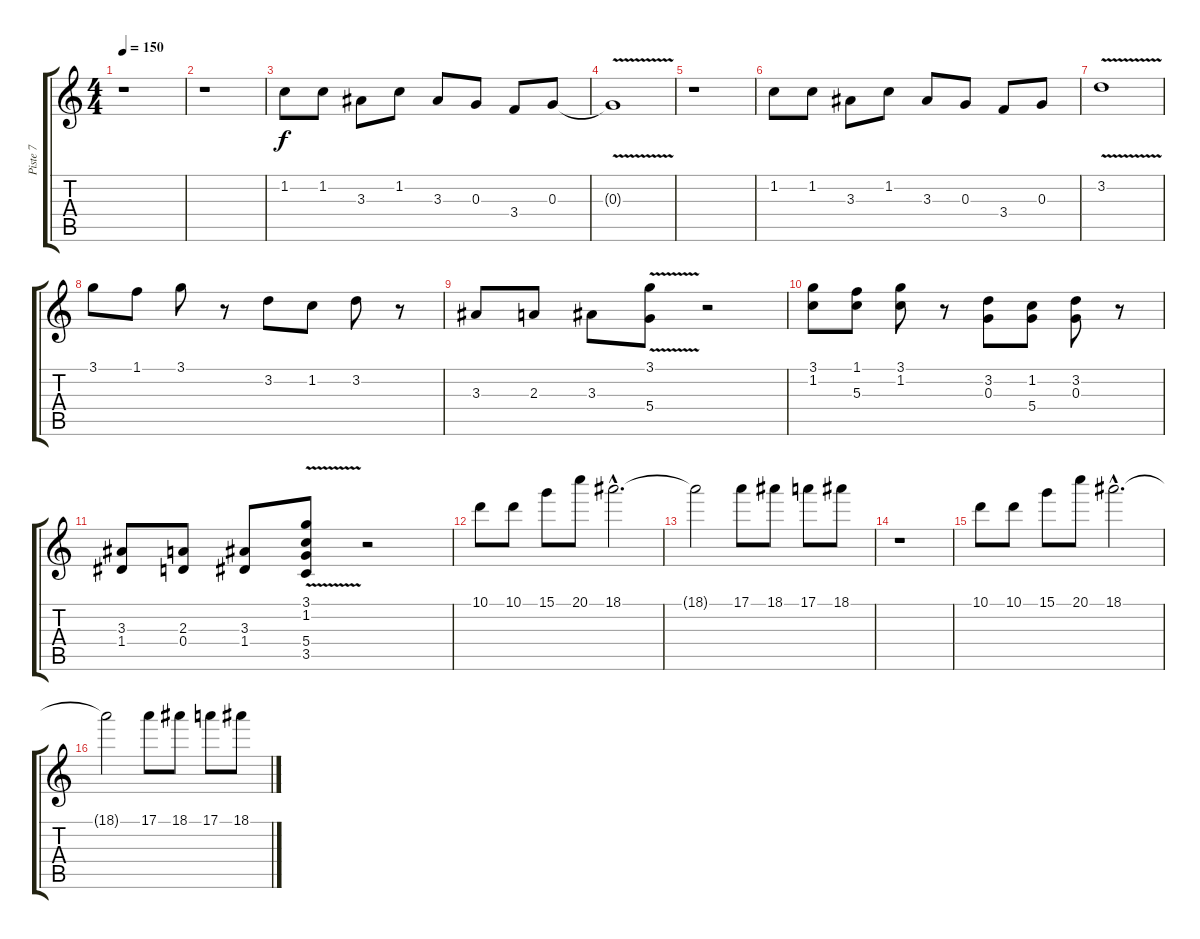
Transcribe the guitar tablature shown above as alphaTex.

\track ("Piste 7" "Piste 7") {instrument distortionguitar}
\staff {score tabs}
\tuning (E4 B3 G3 D3 A2 E2) {hide}
\ts (4 4)
\tempo 150
\clef g2
\ks c
r.1{dy f} |
r.1 |
1.2.8 1.2.8 3.3.8 1.2.8 3.3.8 0.3.8 3.4.8 0.3.8 |
0.3{v t}.1 |
r.1 |
1.2.8 1.2.8 3.3.8 1.2.8 3.3.8 0.3.8 3.4.8 0.3.8 |
3.2{v}.1 |
3.1.8 1.1.8 3.1.8 r.8 3.2.8 1.2.8 3.2.8 r.8 |
3.3.8 2.3.8 3.3.8 (3.1{v} 5.4{v}).8 r.2 |
(3.1 1.2).8 (1.1 5.3).8 (3.1 1.2).8 r.8 (3.2 0.3).8 (1.2 5.4).8 (3.2 0.3).8 r.8 |
(3.3 1.4).8 (2.3 0.4).8 (3.3 1.4).8 (3.1{v} 1.2{v} 5.4{v} 3.5{v}).8 r.2 |
10.1.8 10.1.8 15.1.8 20.1.8 18.1{hac}.2{d} |
18.1{t}.2 17.1.8 18.1.8 17.1.8 18.1.8 |
r.1 |
10.1.8 10.1.8 15.1.8 20.1.8 18.1{hac}.2{d} |
18.1{t}.2 17.1.8 18.1.8 17.1.8 18.1.8
